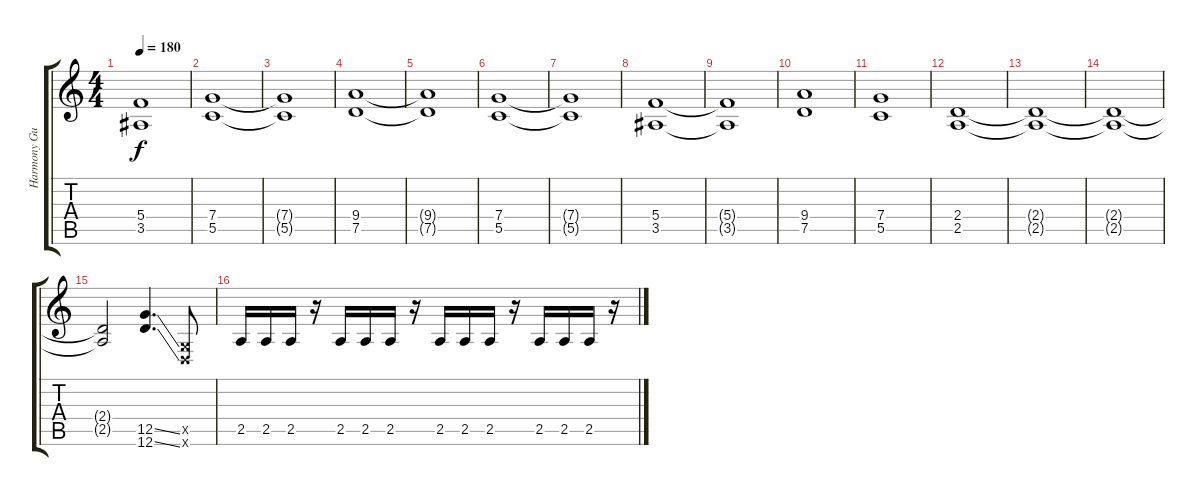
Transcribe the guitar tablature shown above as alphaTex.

\track ("Harmony Guitar" "Harmony Gu") {instrument distortionguitar}
\staff {score tabs}
\tuning (D4 A3 F3 C3 G2 D2) {hide}
\ts (4 4)
\tempo 180
\clef g2
\ks c
(5.4{t} 3.5{t}).1{dy f} |
(7.4 5.5).1 |
(7.4{t} 5.5{t}).1 |
(9.4 7.5).1 |
(9.4{t} 7.5{t}).1 |
(7.4 5.5).1 |
(7.4{t} 5.5{t}).1 |
(5.4 3.5).1 |
(5.4{t} 3.5{t}).1 |
(9.4 7.5).1 |
(7.4 5.5).1 |
(2.4 2.5).1 |
(2.4{t} 2.5{t}).1 |
(2.4{t} 2.5{t}).1 |
(2.4{t} 2.5{t}).2 (12.5{ss} 12.6{ss}).4{d} (0.5{x} 0.6{x}).8 |
2.5.16 2.5.16 2.5.16 r.16 2.5.16 2.5.16 2.5.16 r.16 2.5.16 2.5.16 2.5.16 r.16 2.5.16 2.5.16 2.5.16 r.16
